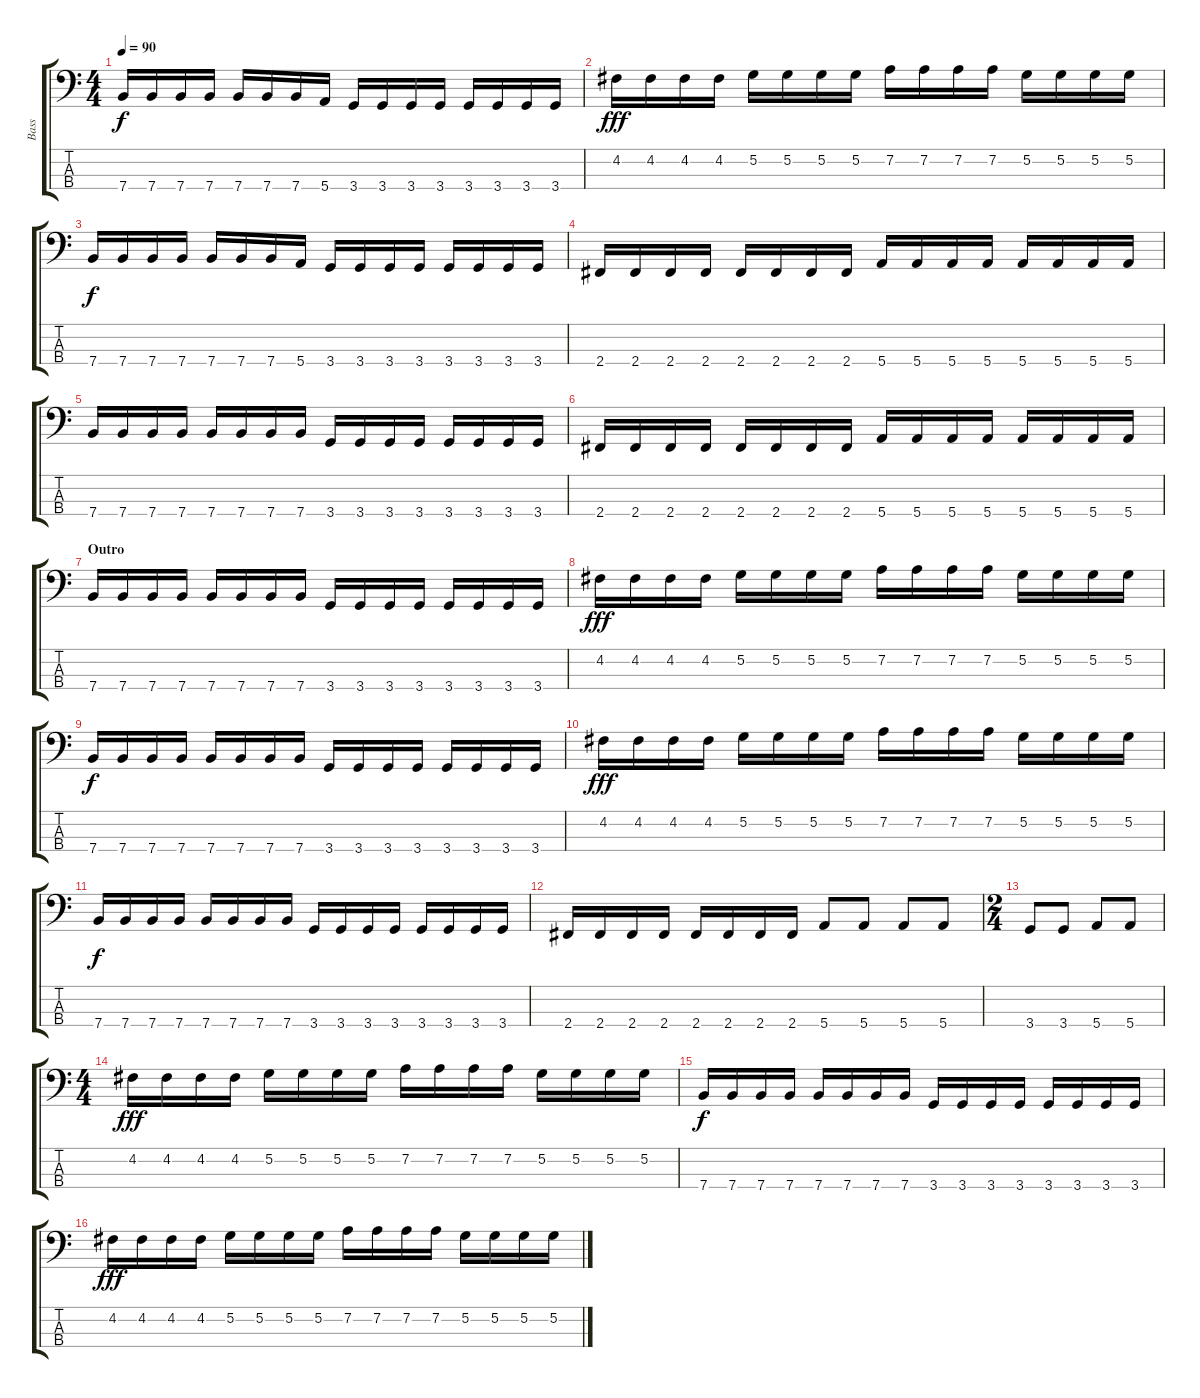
\track ("Bass" "Bass") {instrument slapbass1}
\staff {score tabs}
\tuning (G2 D2 A1 E1) {hide}
\ts (4 4)
\tempo 90
\clef f4
\ks c
7.4.16{dy f} 7.4.16 7.4.16 7.4.16 7.4.16 7.4.16 7.4.16 5.4.16 3.4.16 3.4.16 3.4.16 3.4.16 3.4.16 3.4.16 3.4.16 3.4.16 |
4.2.16{dy fff} 4.2.16 4.2.16 4.2.16 5.2.16 5.2.16 5.2.16 5.2.16 7.2.16 7.2.16 7.2.16 7.2.16 5.2.16 5.2.16 5.2.16 5.2.16 |
7.4.16{dy f} 7.4.16 7.4.16 7.4.16 7.4.16 7.4.16 7.4.16 5.4.16 3.4.16 3.4.16 3.4.16 3.4.16 3.4.16 3.4.16 3.4.16 3.4.16 |
2.4.16 2.4.16 2.4.16 2.4.16 2.4.16 2.4.16 2.4.16 2.4.16 5.4.16 5.4.16 5.4.16 5.4.16 5.4.16 5.4.16 5.4.16 5.4.16 |
7.4.16 7.4.16 7.4.16 7.4.16 7.4.16 7.4.16 7.4.16 7.4.16 3.4.16 3.4.16 3.4.16 3.4.16 3.4.16 3.4.16 3.4.16 3.4.16 |
2.4.16 2.4.16 2.4.16 2.4.16 2.4.16 2.4.16 2.4.16 2.4.16 5.4.16 5.4.16 5.4.16 5.4.16 5.4.16 5.4.16 5.4.16 5.4.16 |
\section ("" "Outro")
7.4.16 7.4.16 7.4.16 7.4.16 7.4.16 7.4.16 7.4.16 7.4.16 3.4.16 3.4.16 3.4.16 3.4.16 3.4.16 3.4.16 3.4.16 3.4.16 |
4.2.16{dy fff} 4.2.16 4.2.16 4.2.16 5.2.16 5.2.16 5.2.16 5.2.16 7.2.16 7.2.16 7.2.16 7.2.16 5.2.16 5.2.16 5.2.16 5.2.16 |
7.4.16{dy f} 7.4.16 7.4.16 7.4.16 7.4.16 7.4.16 7.4.16 7.4.16 3.4.16 3.4.16 3.4.16 3.4.16 3.4.16 3.4.16 3.4.16 3.4.16 |
4.2.16{dy fff} 4.2.16 4.2.16 4.2.16 5.2.16 5.2.16 5.2.16 5.2.16 7.2.16 7.2.16 7.2.16 7.2.16 5.2.16 5.2.16 5.2.16 5.2.16 |
7.4.16{dy f} 7.4.16 7.4.16 7.4.16 7.4.16 7.4.16 7.4.16 7.4.16 3.4.16 3.4.16 3.4.16 3.4.16 3.4.16 3.4.16 3.4.16 3.4.16 |
2.4.16 2.4.16 2.4.16 2.4.16 2.4.16 2.4.16 2.4.16 2.4.16 5.4.8 5.4.8 5.4.8 5.4.8 |
\ts (2 4)
3.4.8 3.4.8 5.4.8 5.4.8 |
\ts (4 4)
4.2.16{dy fff} 4.2.16 4.2.16 4.2.16 5.2.16 5.2.16 5.2.16 5.2.16 7.2.16 7.2.16 7.2.16 7.2.16 5.2.16 5.2.16 5.2.16 5.2.16 |
7.4.16{dy f} 7.4.16 7.4.16 7.4.16 7.4.16 7.4.16 7.4.16 7.4.16 3.4.16 3.4.16 3.4.16 3.4.16 3.4.16 3.4.16 3.4.16 3.4.16 |
4.2.16{dy fff} 4.2.16 4.2.16 4.2.16 5.2.16 5.2.16 5.2.16 5.2.16 7.2.16 7.2.16 7.2.16 7.2.16 5.2.16 5.2.16 5.2.16 5.2.16
